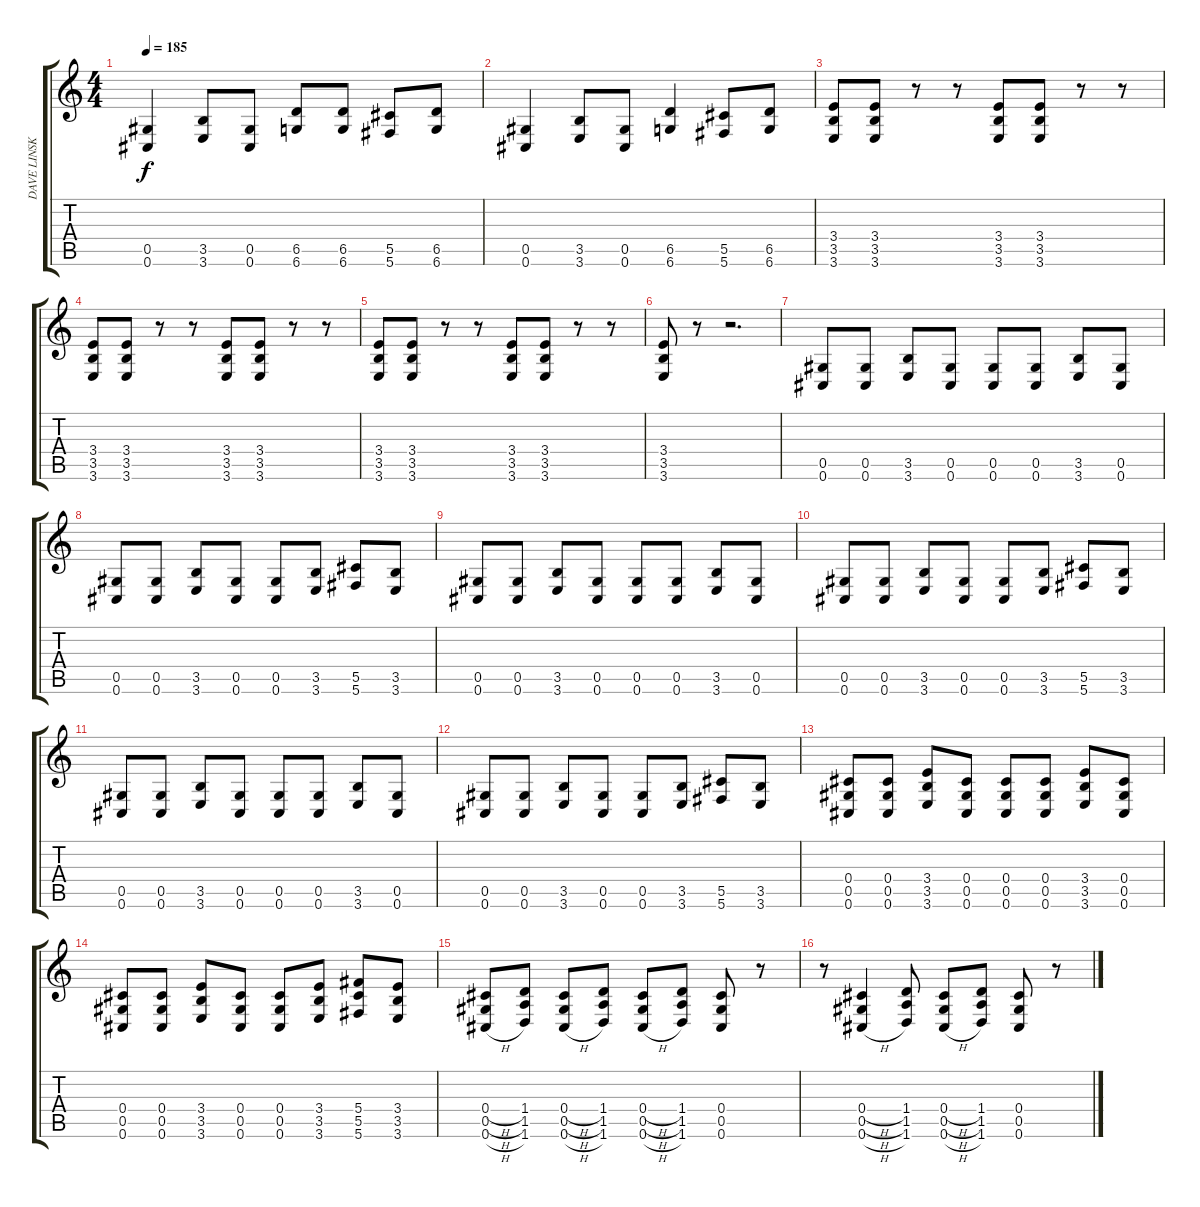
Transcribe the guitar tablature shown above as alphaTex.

\track ("DAVE LINSK - rhythm & lead guitar" "DAVE LINSK") {instrument overdrivenguitar}
\staff {score tabs}
\tuning (Eb4 Bb3 Gb3 Db3 Ab2 Db2) {hide}
\ts (4 4)
\tempo 185
\clef g2
\ks c
(0.5 0.6).4{dy f} (3.5 3.6).8 (0.5 0.6).8 (6.5 6.6).8 (6.5 6.6).8 (5.5 5.6).8 (6.5 6.6).8 |
(0.5 0.6).4 (3.5 3.6).8 (0.5 0.6).8 (6.5 6.6).4 (5.5 5.6).8 (6.5 6.6).8 |
(3.4 3.5 3.6).8 (3.4 3.5 3.6).8 r.8 r.8 (3.4 3.5 3.6).8 (3.4 3.5 3.6).8 r.8 r.8 |
(3.4 3.5 3.6).8 (3.4 3.5 3.6).8 r.8 r.8 (3.4 3.5 3.6).8 (3.4 3.5 3.6).8 r.8 r.8 |
(3.4 3.5 3.6).8 (3.4 3.5 3.6).8 r.8 r.8 (3.4 3.5 3.6).8 (3.4 3.5 3.6).8 r.8 r.8 |
(3.4 3.5 3.6).8 r.8 r.2{d} |
(0.5 0.6).8 (0.5 0.6).8 (3.5 3.6).8 (0.5 0.6).8 (0.5 0.6).8 (0.5 0.6).8 (3.5 3.6).8 (0.5 0.6).8 |
(0.5 0.6).8 (0.5 0.6).8 (3.5 3.6).8 (0.5 0.6).8 (0.5 0.6).8 (3.5 3.6).8 (5.5 5.6).8 (3.5 3.6).8 |
(0.5 0.6).8 (0.5 0.6).8 (3.5 3.6).8 (0.5 0.6).8 (0.5 0.6).8 (0.5 0.6).8 (3.5 3.6).8 (0.5 0.6).8 |
(0.5 0.6).8 (0.5 0.6).8 (3.5 3.6).8 (0.5 0.6).8 (0.5 0.6).8 (3.5 3.6).8 (5.5 5.6).8 (3.5 3.6).8 |
(0.5 0.6).8 (0.5 0.6).8 (3.5 3.6).8 (0.5 0.6).8 (0.5 0.6).8 (0.5 0.6).8 (3.5 3.6).8 (0.5 0.6).8 |
(0.5 0.6).8 (0.5 0.6).8 (3.5 3.6).8 (0.5 0.6).8 (0.5 0.6).8 (3.5 3.6).8 (5.5 5.6).8 (3.5 3.6).8 |
(0.4 0.5 0.6).8 (0.4 0.5 0.6).8 (3.4 3.5 3.6).8 (0.4 0.5 0.6).8 (0.4 0.5 0.6).8 (0.4 0.5 0.6).8 (3.4 3.5 3.6).8 (0.4 0.5 0.6).8 |
(0.4 0.5 0.6).8 (0.4 0.5 0.6).8 (3.4 3.5 3.6).8 (0.4 0.5 0.6).8 (0.4 0.5 0.6).8 (3.4 3.5 3.6).8 (5.4 5.5 5.6).8 (3.4 3.5 3.6).8 |
(0.4{h} 0.5{h} 0.6{h}).8 (1.4 1.5 1.6).8 (0.4{h} 0.5{h} 0.6{h}).8 (1.4 1.5 1.6).8 (0.4{h} 0.5{h} 0.6{h}).8 (1.4 1.5 1.6).8 (0.4 0.5 0.6).8 r.8 |
r.8 (0.4{h} 0.5{h} 0.6{h}).4 (1.4 1.5 1.6).8 (0.4{h} 0.5{h} 0.6{h}).8 (1.4 1.5 1.6).8 (0.4 0.5 0.6).8 r.8
